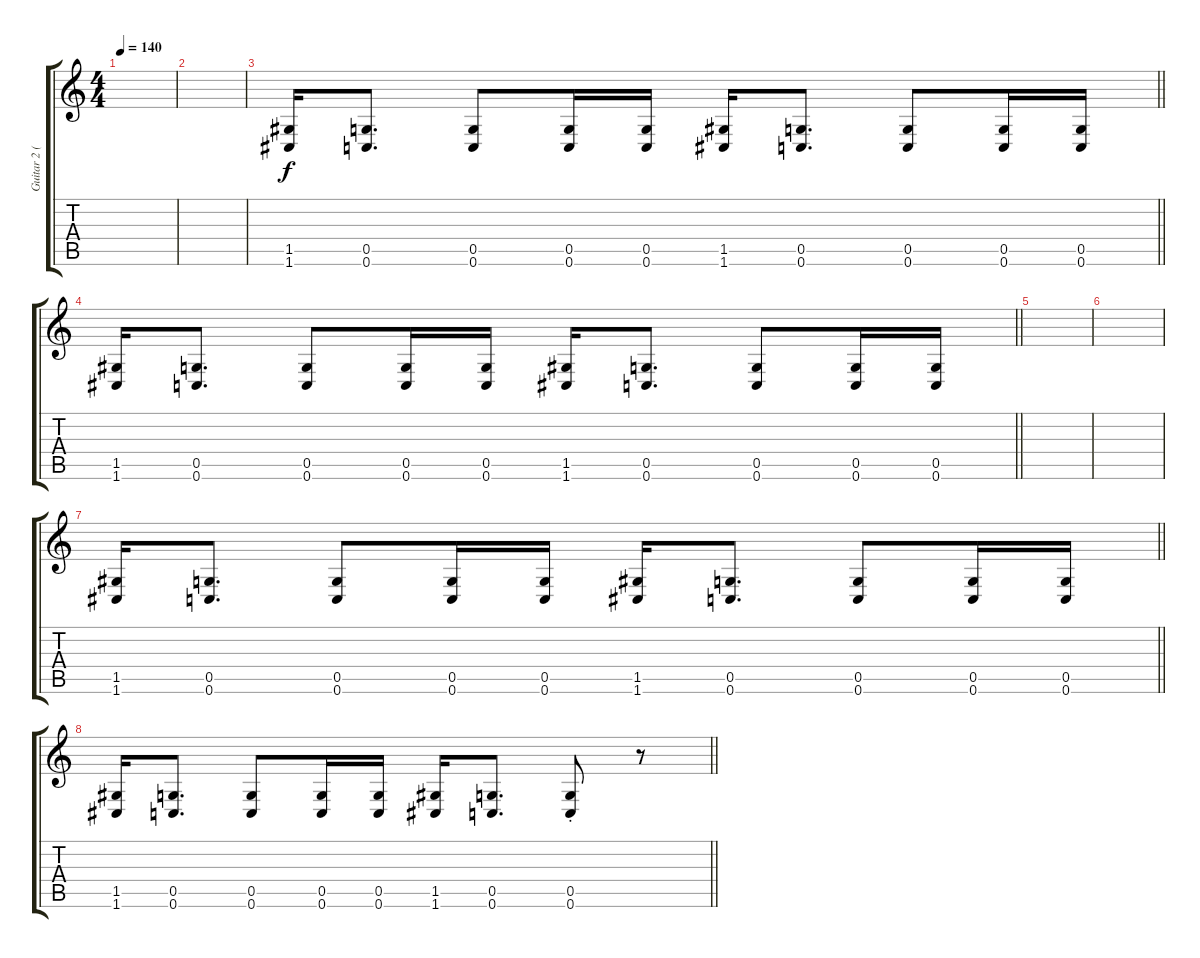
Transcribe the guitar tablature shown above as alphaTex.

\track ("Guitar 2 (Dist)" "Guitar 2 (") {instrument distortionguitar}
\staff {score tabs}
\tuning (D4 A3 F3 C3 G2 C2) {hide}
\ts (4 4)
\tempo 140
\clef g2
\ks c
|
|
\barLineRight lightlight
(1.5 1.6).16 (0.5 0.6).8{d} (0.5 0.6).8 (0.5 0.6).16 (0.5 0.6).16 (1.5 1.6).16 (0.5 0.6).8{d} (0.5 0.6).8 (0.5 0.6).16 (0.5 0.6).16 |
\barLineRight lightlight
(1.5 1.6).16 (0.5 0.6).8{d} (0.5 0.6).8 (0.5 0.6).16 (0.5 0.6).16 (1.5 1.6).16 (0.5 0.6).8{d} (0.5 0.6).8 (0.5 0.6).16 (0.5 0.6).16 |
|
|
\barLineRight lightlight
(1.5 1.6).16 (0.5 0.6).8{d} (0.5 0.6).8 (0.5 0.6).16 (0.5 0.6).16 (1.5 1.6).16 (0.5 0.6).8{d} (0.5 0.6).8 (0.5 0.6).16 (0.5 0.6).16 |
\barLineRight lightlight
(1.5 1.6).16 (0.5 0.6).8{d} (0.5 0.6).8 (0.5 0.6).16 (0.5 0.6).16 (1.5 1.6).16 (0.5 0.6).8{d} (0.5{st} 0.6{st}).8 r.8
